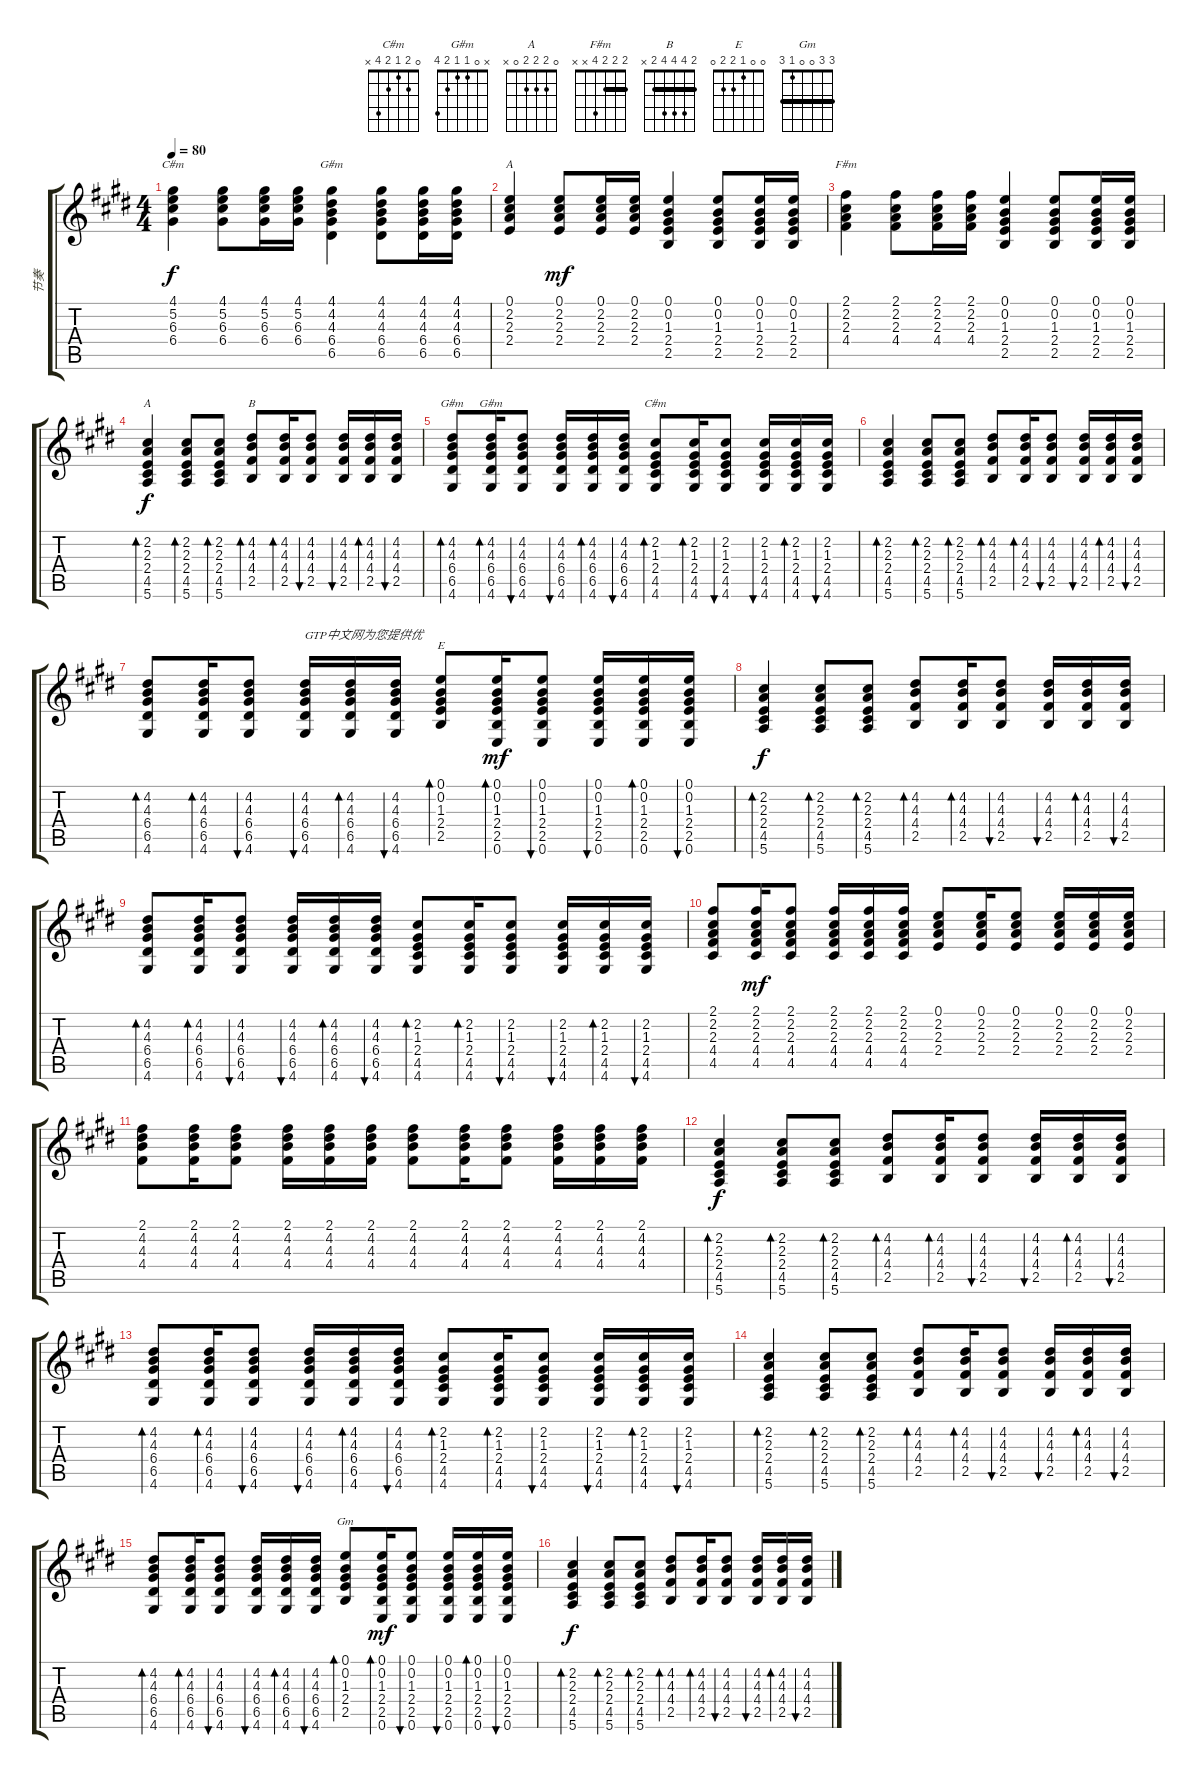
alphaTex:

\track ("节奏" "节奏") {instrument electricguitarjazz}
\staff {score tabs}
\tuning (E4 B3 G3 D3 A2 E2) {hide}
\chord ("C#m" 4 5 6 6 x x) {firstfret 4}
\chord ("G#m" 4 4 4 6 6 x) {firstfret 4 barre 4}
\chord ("A" 0 2 2 2 x x)
\chord ("F#m" 2 2 2 4 x x) {barre 2}
\chord ("A" 0 2 2 2 0 x)
\chord ("B" 2 4 4 4 2 x) {barre 2}
\chord ("G#m" 4 4 4 6 6 4) {firstfret 4 barre 4}
\chord ("G#m" x 0 1 1 2 4)
\chord ("C#m" 0 2 1 2 4 x)
\chord ("E" 0 0 1 2 2 0)
\chord ("Gm" 3 3 0 0 1 3) {barre 3}
\ts (4 4)
\tempo 80
\clef g2
\ks c#minor
(4.1 5.2 6.3 6.4).4{ch "C#m" dy f} (4.1 5.2 6.3 6.4).8 (4.1 5.2 6.3 6.4).16 (4.1 5.2 6.3 6.4).16 (4.1 4.2 4.3 6.4 6.5).4{ch "G#m"} (4.1 4.2 4.3 6.4 6.5).8 (4.1 4.2 4.3 6.4 6.5).16 (4.1 4.2 4.3 6.4 6.5).16 |
(0.1 2.2 2.3 2.4).4{ch "A"} (0.1 2.2 2.3 2.4).8{dy mf} (0.1 2.2 2.3 2.4).16 (0.1 2.2 2.3 2.4).16 (0.1 0.2 1.3 2.4 2.5).4 (0.1 0.2 1.3 2.4 2.5).8 (0.1 0.2 1.3 2.4 2.5).16 (0.1 0.2 1.3 2.4 2.5).16 |
(2.1 2.2 2.3 4.4).4{ch "F#m"} (2.1 2.2 2.3 4.4).8 (2.1 2.2 2.3 4.4).16 (2.1 2.2 2.3 4.4).16 (0.1 0.2 1.3 2.4 2.5).4 (0.1 0.2 1.3 2.4 2.5).8 (0.1 0.2 1.3 2.4 2.5).16 (0.1 0.2 1.3 2.4 2.5).16 |
(2.2 2.3 2.4 4.5 5.6).4{bd 30 ch "A" dy f} (2.2 2.3 2.4 4.5 5.6).8{bd 30} (2.2 2.3 2.4 4.5 5.6).8{bd 30} (4.2 4.3 4.4 2.5).8{bd 30 ch "B"} (4.2 4.3 4.4 2.5).16{bd 30} (4.2 4.3 4.4 2.5).8{bu 30} (4.2 4.3 4.4 2.5).16{bu 30} (4.2 4.3 4.4 2.5).16{bd 30} (4.2 4.3 4.4 2.5).16{bu 30} |
(4.2 4.3 6.4 6.5 4.6).8{bd 30 ch "G#m"} (4.2 4.3 6.4 6.5 4.6).16{bd 30 ch "G#m"} (4.2 4.3 6.4 6.5 4.6).8{bu 30} (4.2 4.3 6.4 6.5 4.6).16{bu 30} (4.2 4.3 6.4 6.5 4.6).16{bd 30} (4.2 4.3 6.4 6.5 4.6).16{bu 30} (2.2 1.3 2.4 4.5 4.6).8{bd 30 ch "C#m"} (2.2 1.3 2.4 4.5 4.6).16{bd 30} (2.2 1.3 2.4 4.5 4.6).8{bu 30} (2.2 1.3 2.4 4.5 4.6).16{bu 30} (2.2 1.3 2.4 4.5 4.6).16{bd 30} (2.2 1.3 2.4 4.5 4.6).16{bu 30} |
(2.2 2.3 2.4 4.5 5.6).4{bd 30} (2.2 2.3 2.4 4.5 5.6).8{bd 30} (2.2 2.3 2.4 4.5 5.6).8{bd 30} (4.2 4.3 4.4 2.5).8{bd 30} (4.2 4.3 4.4 2.5).16{bd 30} (4.2 4.3 4.4 2.5).8{bu 30} (4.2 4.3 4.4 2.5).16{bu 30} (4.2 4.3 4.4 2.5).16{bd 30} (4.2 4.3 4.4 2.5).16{bu 30} |
(4.2 4.3 6.4 6.5 4.6).8{bd 30} (4.2 4.3 6.4 6.5 4.6).16{bd 30} (4.2 4.3 6.4 6.5 4.6).8{bu 30} (4.2 4.3 6.4 6.5 4.6).16{bu 30 txt "GTP中文网为您提供优"} (4.2 4.3 6.4 6.5 4.6).16{bd 30} (4.2 4.3 6.4 6.5 4.6).16{bu 30} (0.1 0.2 1.3 2.4 2.5).8{bd 30 ch "E"} (0.1 0.2 1.3 2.4 2.5 0.6).16{bd 30 dy mf} (0.1 0.2 1.3 2.4 2.5 0.6).8{bu 30} (0.1 0.2 1.3 2.4 2.5 0.6).16{bu 30} (0.1 0.2 1.3 2.4 2.5 0.6).16{bd 30} (0.1 0.2 1.3 2.4 2.5 0.6).16{bu 30} |
(2.2 2.3 2.4 4.5 5.6).4{bd 30 dy f} (2.2 2.3 2.4 4.5 5.6).8{bd 30} (2.2 2.3 2.4 4.5 5.6).8{bd 30} (4.2 4.3 4.4 2.5).8{bd 30} (4.2 4.3 4.4 2.5).16{bd 30} (4.2 4.3 4.4 2.5).8{bu 30} (4.2 4.3 4.4 2.5).16{bu 30} (4.2 4.3 4.4 2.5).16{bd 30} (4.2 4.3 4.4 2.5).16{bu 30} |
(4.2 4.3 6.4 6.5 4.6).8{bd 30} (4.2 4.3 6.4 6.5 4.6).16{bd 30} (4.2 4.3 6.4 6.5 4.6).8{bu 30} (4.2 4.3 6.4 6.5 4.6).16{bu 30} (4.2 4.3 6.4 6.5 4.6).16{bd 30} (4.2 4.3 6.4 6.5 4.6).16{bu 30} (2.2 1.3 2.4 4.5 4.6).8{bd 30} (2.2 1.3 2.4 4.5 4.6).16{bd 30} (2.2 1.3 2.4 4.5 4.6).8{bu 30} (2.2 1.3 2.4 4.5 4.6).16{bu 30} (2.2 1.3 2.4 4.5 4.6).16{bd 30} (2.2 1.3 2.4 4.5 4.6).16{bu 30} |
(2.1 2.2 2.3 4.4 4.5).8 (2.1 2.2 2.3 4.4 4.5).16{dy mf} (2.1 2.2 2.3 4.4 4.5).8 (2.1 2.2 2.3 4.4 4.5).16 (2.1 2.2 2.3 4.4 4.5).16 (2.1 2.2 2.3 4.4 4.5).16 (0.1 2.2 2.3 2.4).8 (0.1 2.2 2.3 2.4).16 (0.1 2.2 2.3 2.4).8 (0.1 2.2 2.3 2.4).16 (0.1 2.2 2.3 2.4).16 (0.1 2.2 2.3 2.4).16 |
(2.1 4.2 4.3 4.4).8 (2.1 4.2 4.3 4.4).16 (2.1 4.2 4.3 4.4).8 (2.1 4.2 4.3 4.4).16 (2.1 4.2 4.3 4.4).16 (2.1 4.2 4.3 4.4).16 (2.1 4.2 4.3 4.4).8 (2.1 4.2 4.3 4.4).16 (2.1 4.2 4.3 4.4).8 (2.1 4.2 4.3 4.4).16 (2.1 4.2 4.3 4.4).16 (2.1 4.2 4.3 4.4).16 |
(2.2 2.3 2.4 4.5 5.6).4{bd 30 dy f} (2.2 2.3 2.4 4.5 5.6).8{bd 30} (2.2 2.3 2.4 4.5 5.6).8{bd 30} (4.2 4.3 4.4 2.5).8{bd 30} (4.2 4.3 4.4 2.5).16{bd 30} (4.2 4.3 4.4 2.5).8{bu 30} (4.2 4.3 4.4 2.5).16{bu 30} (4.2 4.3 4.4 2.5).16{bd 30} (4.2 4.3 4.4 2.5).16{bu 30} |
(4.2 4.3 6.4 6.5 4.6).8{bd 30} (4.2 4.3 6.4 6.5 4.6).16{bd 30} (4.2 4.3 6.4 6.5 4.6).8{bu 30} (4.2 4.3 6.4 6.5 4.6).16{bu 30} (4.2 4.3 6.4 6.5 4.6).16{bd 30} (4.2 4.3 6.4 6.5 4.6).16{bu 30} (2.2 1.3 2.4 4.5 4.6).8{bd 30} (2.2 1.3 2.4 4.5 4.6).16{bd 30} (2.2 1.3 2.4 4.5 4.6).8{bu 30} (2.2 1.3 2.4 4.5 4.6).16{bu 30} (2.2 1.3 2.4 4.5 4.6).16{bd 30} (2.2 1.3 2.4 4.5 4.6).16{bu 30} |
(2.2 2.3 2.4 4.5 5.6).4{bd 30} (2.2 2.3 2.4 4.5 5.6).8{bd 30} (2.2 2.3 2.4 4.5 5.6).8{bd 30} (4.2 4.3 4.4 2.5).8{bd 30} (4.2 4.3 4.4 2.5).16{bd 30} (4.2 4.3 4.4 2.5).8{bu 30} (4.2 4.3 4.4 2.5).16{bu 30} (4.2 4.3 4.4 2.5).16{bd 30} (4.2 4.3 4.4 2.5).16{bu 30} |
(4.2 4.3 6.4 6.5 4.6).8{bd 30} (4.2 4.3 6.4 6.5 4.6).16{bd 30} (4.2 4.3 6.4 6.5 4.6).8{bu 30} (4.2 4.3 6.4 6.5 4.6).16{bu 30} (4.2 4.3 6.4 6.5 4.6).16{bd 30} (4.2 4.3 6.4 6.5 4.6).16{bu 30} (0.1 0.2 1.3 2.4 2.5).8{bd 30 ch "Gm"} (0.1 0.2 1.3 2.4 2.5 0.6).16{bd 30 dy mf} (0.1 0.2 1.3 2.4 2.5 0.6).8{bu 30} (0.1 0.2 1.3 2.4 2.5 0.6).16{bu 30} (0.1 0.2 1.3 2.4 2.5 0.6).16{bd 30} (0.1 0.2 1.3 2.4 2.5 0.6).16{bu 30} |
(2.2 2.3 2.4 4.5 5.6).4{bd 30 dy f} (2.2 2.3 2.4 4.5 5.6).8{bd 30} (2.2 2.3 2.4 4.5 5.6).8{bd 30} (4.2 4.3 4.4 2.5).8{bd 30} (4.2 4.3 4.4 2.5).16{bd 30} (4.2 4.3 4.4 2.5).8{bu 30} (4.2 4.3 4.4 2.5).16{bu 30} (4.2 4.3 4.4 2.5).16{bd 30} (4.2 4.3 4.4 2.5).16{bu 30}
